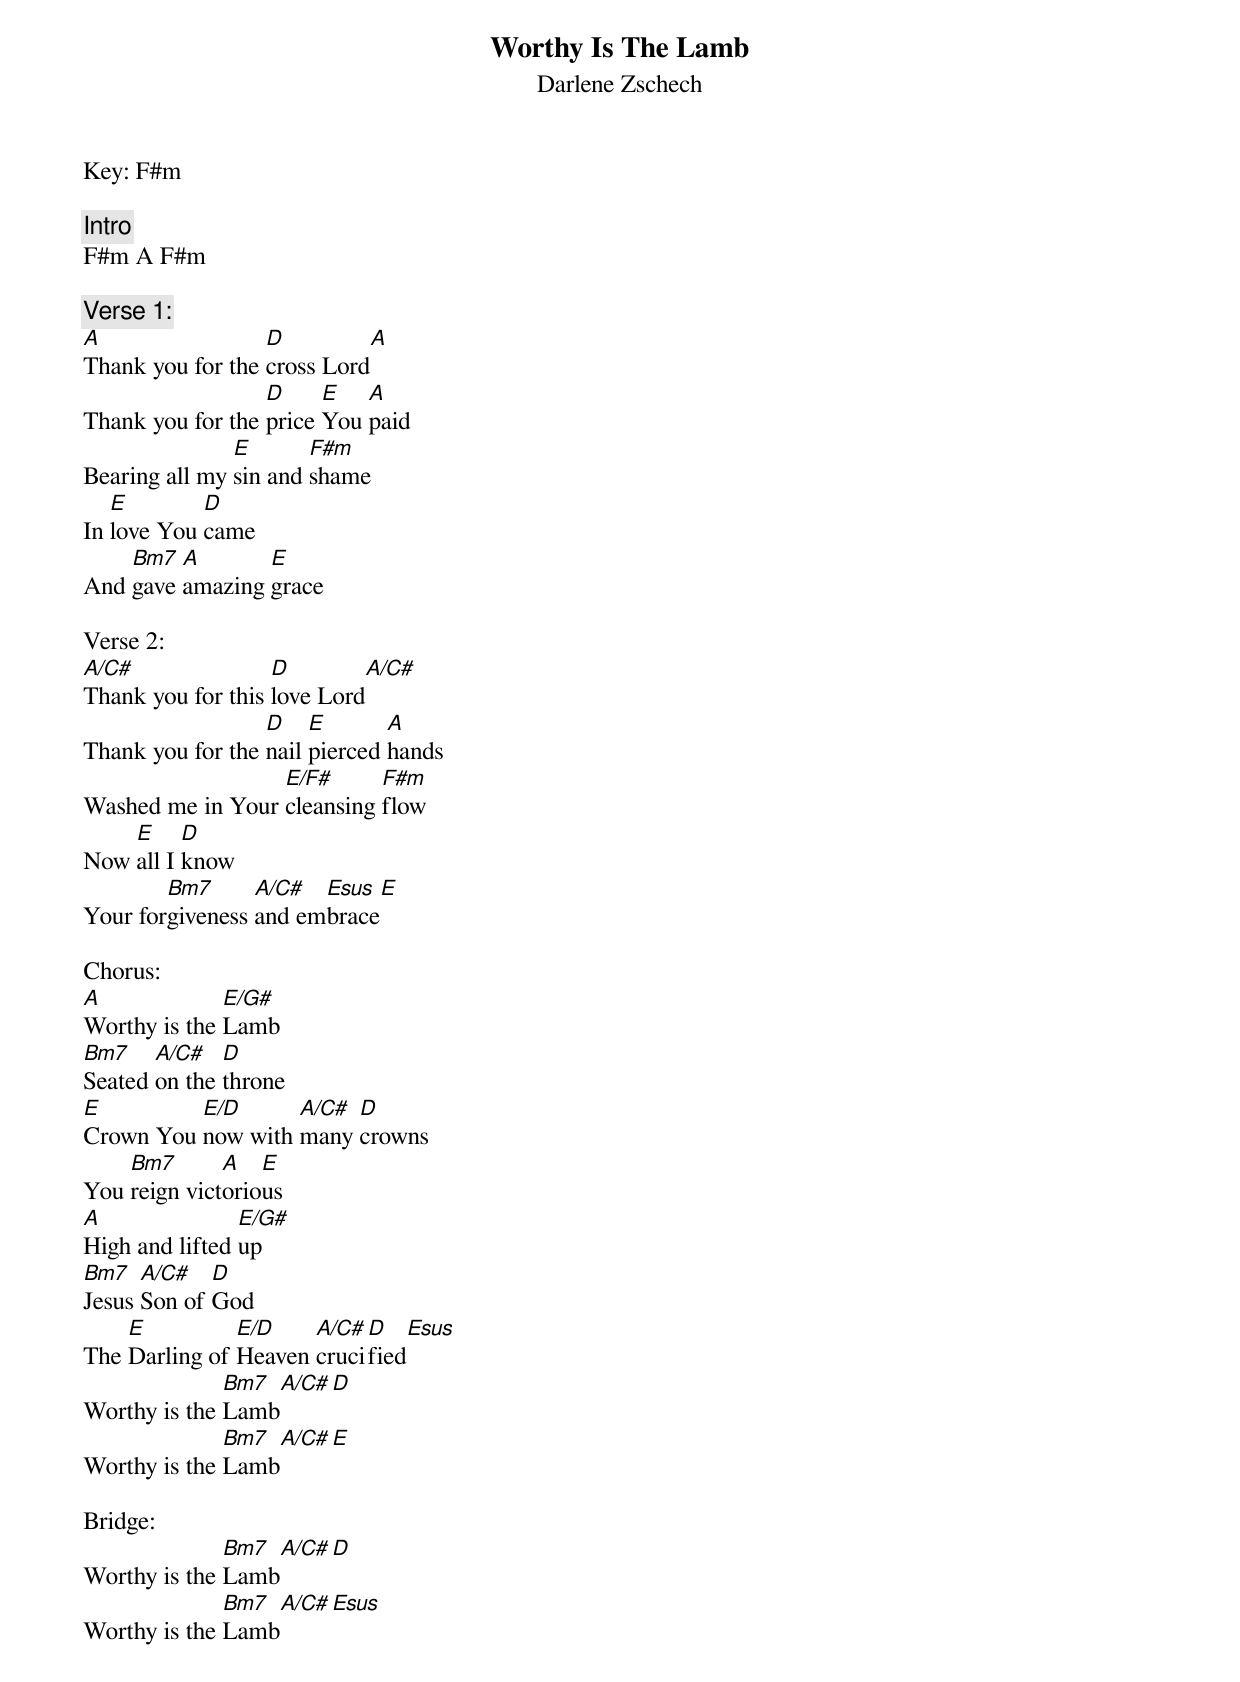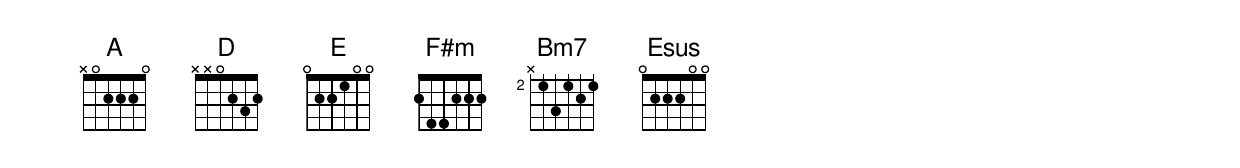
Worthy Is The Lamb
Darlene Zschech
Key: F#m

Intro
F#m A F#m

Verse 1:
A                 D           A
Thank you for the cross Lord
                  D     E   A
Thank you for the price You paid
               E       F#m
Bearing all my sin and shame
   E        D
In love You came
    Bm7  A       E
And gave amazing grace

Verse 2:
A/C#               D          A/C#
Thank you for this love Lord
                  D    E       A
Thank you for the nail pierced hands
                  E/F#      F#m
Washed me in Your cleansing flow
    E     D
Now all I know
        Bm7      A/C#  Esus  E
Your forgiveness and embrace

Chorus:
A             E/G#
Worthy is the Lamb
Bm7    A/C#   D
Seated on the throne
E         E/D      A/C# D
Crown You now with many crowns
    Bm7       A   E
You reign victorious
A               E/G#
High and lifted up
Bm7   A/C#   D
Jesus Son of God
    E          E/D    A/C# D     Esus
The Darling of Heaven crucified
              Bm7  A/C# D
Worthy is the Lamb
              Bm7  A/C# E
Worthy is the Lamb

Bridge:
              Bm7  A/C# D
Worthy is the Lamb
              Bm7  A/C# Esus
Worthy is the Lamb
